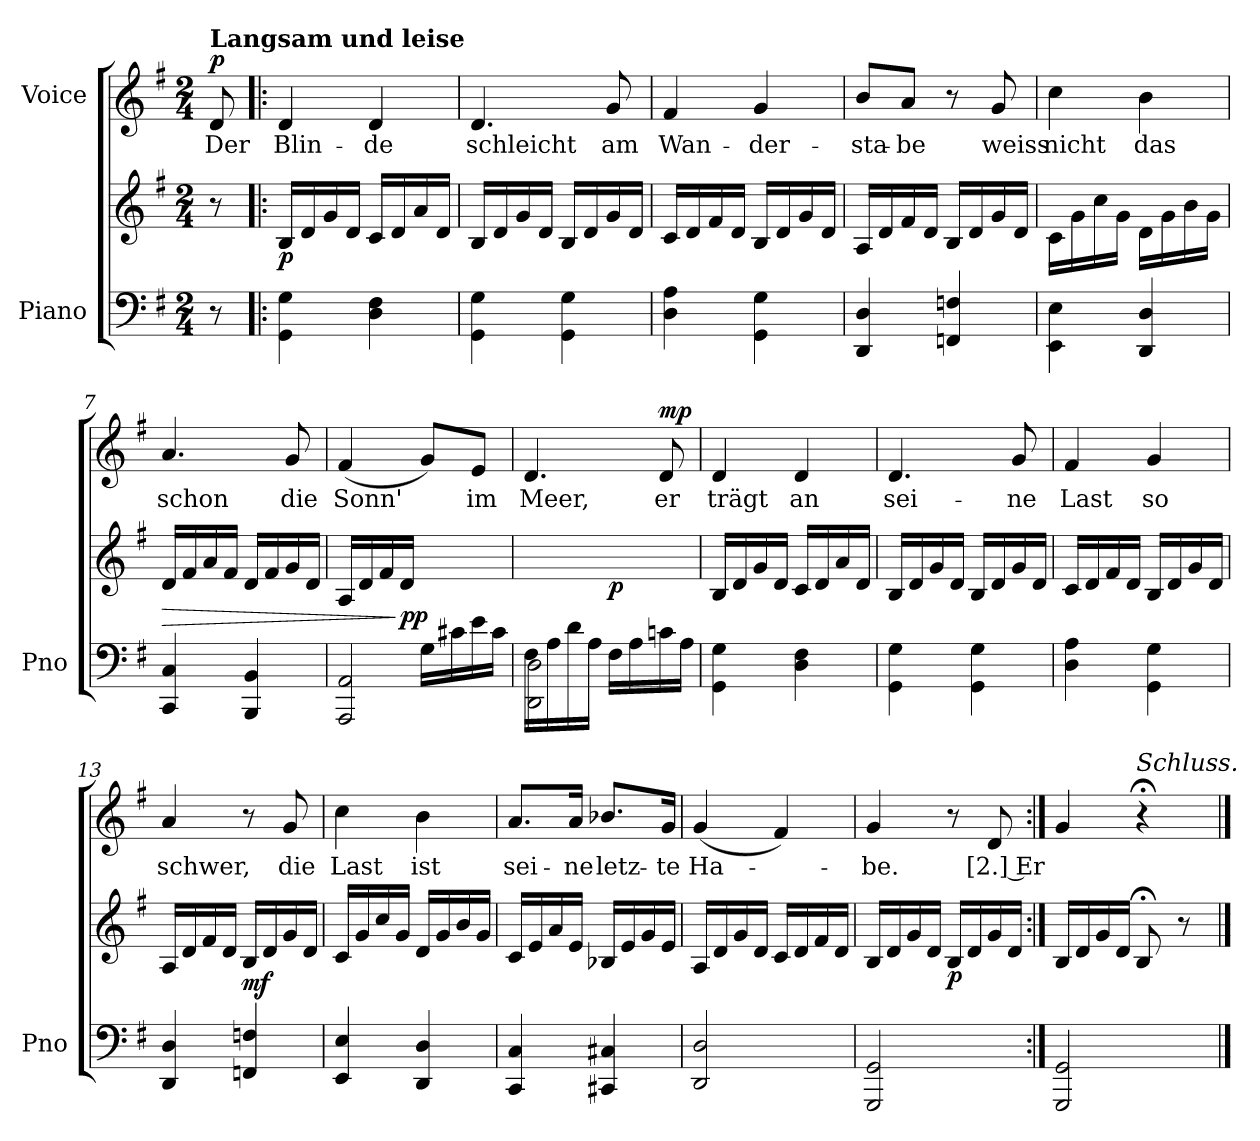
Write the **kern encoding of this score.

**kern	**kern	**dynam	**kern	**text	**dynam
*part2	*part2	*part2	*part1	*part1	*part1
*staff3	*staff2	*staff2/3	*staff1	*staff1	*staff1
*I"Piano	*	*	*I"Voice	*	*
*I'Pno	*	*	*	*	*
*clefF4	*clefG2	*	*clefG2	*	*
*k[f#]	*k[f#]	*	*k[f#]	*	*
*M2/4	*M2/4	*	*M2/4	*	*
=1	=1	=1	=1	=1	=1
!	!	!	!LO:TX:a:B:t=Langsam und leise	!	!
!	!	!	!	!LO:LY:b	!LO:DY:a
8r	8r	.	8d/	Der	p
=2!|:	=2!|:	=2!|:	=2!|:	=2!|:	=2!|:
!	!	!LO:DY:b	!	!LO:LY:b	!
4GG\ 4G\	16B/LL	p	4d/	Blin-	.
.	16d/	.	.	.	.
.	16g/	.	.	.	.
.	16d/JJ	.	.	.	.
!	!	!	!	!LO:LY:b	!
4D\ 4F#\	16c/LL	.	4d/	-de	.
.	16d/	.	.	.	.
.	16a/	.	.	.	.
.	16d/JJ	.	.	.	.
=3	=3	=3	=3	=3	=3
!	!	!	!	!LO:LY:b	!
4GG\ 4G\	16B/LL	.	4.d/	schleicht	.
.	16d/	.	.	.	.
.	16g/	.	.	.	.
.	16d/JJ	.	.	.	.
4GG\ 4G\	16B/LL	.	.	.	.
.	16d/	.	.	.	.
!	!	!	!	!LO:LY:b	!
.	16g/	.	8g/	am	.
.	16d/JJ	.	.	.	.
=4	=4	=4	=4	=4	=4
!	!	!	!	!LO:LY:b	!
4D\ 4A\	16c/LL	.	4f#/	Wan-	.
.	16d/	.	.	.	.
.	16f#/	.	.	.	.
.	16d/JJ	.	.	.	.
!	!	!	!	!LO:LY:b	!
4GG\ 4G\	16B/LL	.	4g/	-der-	.
.	16d/	.	.	.	.
.	16g/	.	.	.	.
.	16d/JJ	.	.	.	.
=5	=5	=5	=5	=5	=5
!	!	!	!	!LO:LY:b	!
4DD/ 4D/	16A/LL	.	8b/L	-sta-	.
.	16d/	.	.	.	.
!	!	!	!	!LO:LY:b	!
.	16f#/	.	8a/J	-be	.
.	16d/JJ	.	.	.	.
4FFn/ 4Fn/	16B/LL	.	8r	.	.
.	16d/	.	.	.	.
!	!	!	!	!LO:LY:b	!
.	16g/	.	8g/	weiss	.
.	16d/JJ	.	.	.	.
!!LO:LB:g=z
=6	=6	=6	=6	=6	=6
!	!	!	!	!LO:LY:b	!
4EE\ 4E\	16c\LL	.	4cc\	nicht	.
.	16g\	.	.	.	.
.	16cc\	.	.	.	.
.	16g\JJ	.	.	.	.
!	!	!	!	!LO:LY:b	!
4DD/ 4D/	16d\LL	.	4b\	das	.
.	16g\	.	.	.	.
.	16b\	.	.	.	.
.	16g\JJ	.	.	.	.
=7	=7	=7	=7	=7	=7
!	!	!LO:HP:b	!	!LO:LY:b	!
4CC/ 4C/	16d/LL	>	4.a/	schon	.
.	16f#/	.	.	.	.
.	16a/	.	.	.	.
.	16f#/JJ	.	.	.	.
4BBB/ 4BB/	16d/LL	.	.	.	.
.	16f#/	.	.	.	.
!	!	!	!	!LO:LY:b	!
.	16g/	.	8g/	die	.
.	16d/JJ	.	.	.	.
=8	=8	=8	=8	=8	=8
*^	*	*	*	*	*
!	!	!	!	!	!LO:LY:b	!
4ryy	2AAA/ 2AA/	16A/LL	.	(<4f#/	Sonn'	.
.	.	16d/	.	.	.	.
.	.	16f#/	.	.	.	.
!	!	!	!LO:DY:n=1:b	!	!	!
.	.	16d/JJ	] pp	.	.	.
16G\LL	.	4ryy	.	8g/L)	.	.
16c#X\	.	.	.	.	.	.
!	!	!	!	!	!LO:LY:b	!
16e\	.	.	.	8e/J	im	.
16c#\JJ	.	.	.	.	.	.
=9	=9	=9	=9	=9	=9	=9
!	!	!	!	!	!LO:LY:b	!
16F#\LL	2DD\ 2D\	4ryy	.	4.d/	Meer,	.
16A\	.	.	.	.	.	.
16d\	.	.	.	.	.	.
16A\JJ	.	.	.	.	.	.
!	!	!	!LO:DY:b	!	!	!
16F#\LL	.	4ryy	p	.	.	.
16A\	.	.	.	.	.	.
!	!	!	!	!	!LO:LY:b	!LO:DY:a
16cn\	.	.	.	8d/	er	mp
16A\JJ	.	.	.	.	.	.
*v	*v	*	*	*	*	*
!!LO:LB:g=z
=10	=10	=10	=10	=10	=10
!	!	!	!	!LO:LY:b	!
4GG\ 4G\	16B/LL	.	4d/	trägt	.
.	16d/	.	.	.	.
.	16g/	.	.	.	.
.	16d/JJ	.	.	.	.
!	!	!	!	!LO:LY:b	!
4D\ 4F#\	16c/LL	.	4d/	an	.
.	16d/	.	.	.	.
.	16a/	.	.	.	.
.	16d/JJ	.	.	.	.
=11	=11	=11	=11	=11	=11
!	!	!	!	!LO:LY:b	!
4GG\ 4G\	16B/LL	.	4.d/	sei-	.
.	16d/	.	.	.	.
.	16g/	.	.	.	.
.	16d/JJ	.	.	.	.
4GG\ 4G\	16B/LL	.	.	.	.
.	16d/	.	.	.	.
!	!	!	!	!LO:LY:b	!
.	16g/	.	8g/	-ne	.
.	16d/JJ	.	.	.	.
=12	=12	=12	=12	=12	=12
!	!	!	!	!LO:LY:b	!
4D\ 4A\	16c/LL	.	4f#/	Last	.
.	16d/	.	.	.	.
.	16f#/	.	.	.	.
.	16d/JJ	.	.	.	.
!	!	!	!	!LO:LY:b	!
4GG\ 4G\	16B/LL	.	4g/	so	.
.	16d/	.	.	.	.
.	16g/	.	.	.	.
.	16d/JJ	.	.	.	.
=13	=13	=13	=13	=13	=13
!	!	!	!	!LO:LY:b	!
4DD/ 4D/	16A/LL	.	4a/	schwer,	.
.	16d/	.	.	.	.
.	16f#/	.	.	.	.
.	16d/JJ	.	.	.	.
!	!	!LO:DY:b	!	!	!
4FFn/ 4Fn/	16B/LL	mf	8r	.	.
.	16d/	.	.	.	.
!	!	!	!	!LO:LY:b	!
.	16g/	.	8g/	die	.
.	16d/JJ	.	.	.	.
!!LO:LB:g=z
=14	=14	=14	=14	=14	=14
!	!	!	!	!LO:LY:b	!
4EE/ 4E/	16c/LL	.	4cc\	Last	.
.	16g/	.	.	.	.
.	16cc/	.	.	.	.
.	16g/JJ	.	.	.	.
!	!	!	!	!LO:LY:b	!
4DD/ 4D/	16d/LL	.	4b\	ist	.
.	16g/	.	.	.	.
.	16b/	.	.	.	.
.	16g/JJ	.	.	.	.
=15	=15	=15	=15	=15	=15
!	!	!	!	!LO:LY:b	!
4CC/ 4C/	16c/LL	.	8.a/L	sei-	.
.	16e/	.	.	.	.
.	16a/	.	.	.	.
!	!	!	!	!LO:LY:b	!
.	16e/JJ	.	16a/Jk	-ne	.
!	!	!	!	!LO:LY:b	!
4CC#X/ 4C#X/	16B-X/LL	.	8.b-X/L	letz-	.
.	16e/	.	.	.	.
.	16g/	.	.	.	.
!	!	!	!	!LO:LY:b	!
.	16e/JJ	.	16g/Jk	-te	.
=16	=16	=16	=16	=16	=16
!	!	!	!	!LO:LY:b	!
2DD/ 2D/	16A/LL	.	(<4g/	Ha-	.
.	16d/	.	.	.	.
.	16g/	.	.	.	.
.	16d/JJ	.	.	.	.
.	16c/LL	.	4f#/)	.	.
.	16d/	.	.	.	.
.	16f#/	.	.	.	.
.	16d/JJ	.	.	.	.
=17	=17	=17	=17	=17	=17
!	!	!	!	!LO:LY:b	!
2GGG/ 2GG/	16B/LL	.	4g/	-be.	.
.	16d/	.	.	.	.
.	16g/	.	.	.	.
.	16d/JJ	.	.	.	.
!	!	!LO:DY:b	!	!	!
.	16B/LL	p	8r	.	.
.	16d/	.	.	.	.
!	!	!	!	!LO:LY:b	!
.	16g/	.	8d/	[2.] Er	.
.	16d/JJ	.	.	.	.
=18:|!	=18:|!	=18:|!	=18:|!	=18:|!	=18:|!
*	*	*	*MM65	*	*
2GGG/ 2GG/	16B/LL	.	4g/	.	.
.	16d/	.	.	.	.
.	16g/	.	.	.	.
.	16d/JJ	.	.	.	.
!	!	!	!LO:TX:a:i:t=Schluss.	!	!
.	8B;</	.	4r;	.	.
.	8r	.	.	.	.
==	==	==	==	==	==
*-	*-	*-	*-	*-	*-
